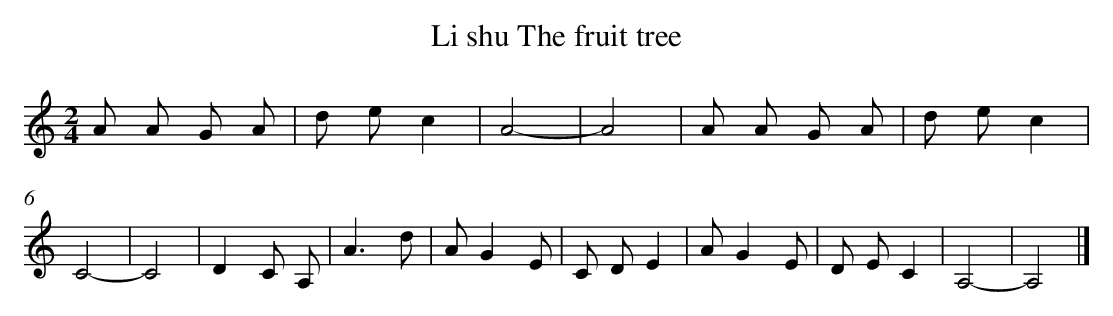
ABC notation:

X:1
T: Li shu The fruit tree
L: 1/8
M: 2/4
K: C
A A G A [I:setbarnb 1]|
d ec2 |
A4- |
A4 |
A A G A |
d ec2 |
C4- |
C4 |
D2C A, |
A3d |
AG2E |
C DE2 |
AG2E |
D EC2 |
A,4- |
A,4 |]
